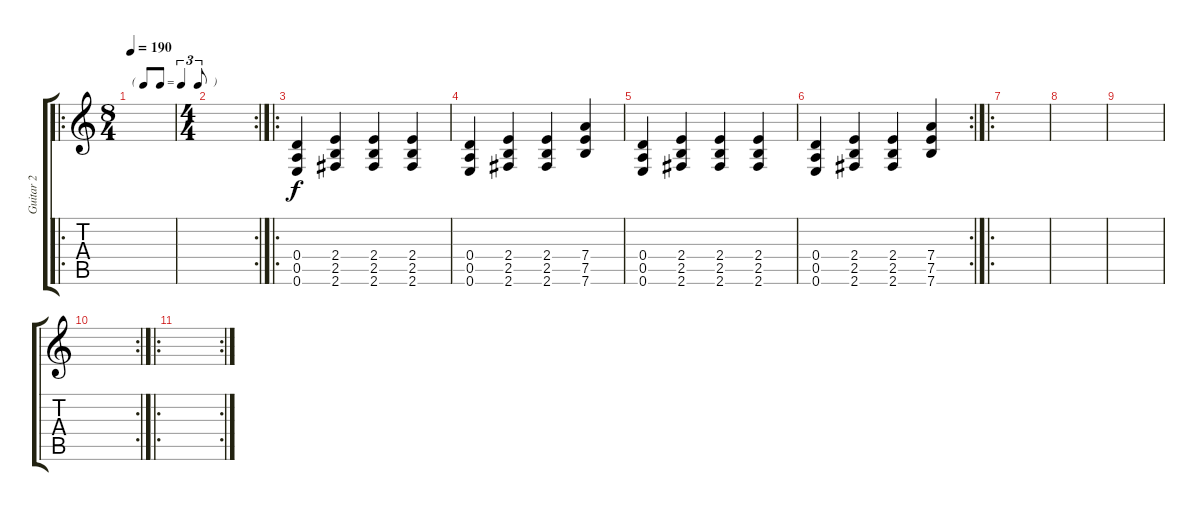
\track ("Guitar 2" "Guitar 2") {instrument overdrivenguitar}
\staff {score tabs}
\tuning (E4 B3 G3 D3 A2 E2) {hide}
\ro
\ts (8 4)
\tf triplet8th
\tempo 190
\clef g2
\ks c
|
\rc 2
\ts (4 4)
|
\ro
(0.4 0.5 0.6).4 (2.4 2.5 2.6).4 (2.4 2.5 2.6).4 (2.4 2.5 2.6).4 |
(0.4 0.5 0.6).4 (2.4 2.5 2.6).4 (2.4 2.5 2.6).4 (7.4 7.5 7.6).4 |
(0.4 0.5 0.6).4 (2.4 2.5 2.6).4 (2.4 2.5 2.6).4 (2.4 2.5 2.6).4 |
\rc 2
(0.4 0.5 0.6).4 (2.4 2.5 2.6).4 (2.4 2.5 2.6).4 (7.4 7.5 7.6).4 |
\ro
|
|
|
\rc 2
|
\ro
\rc 2
